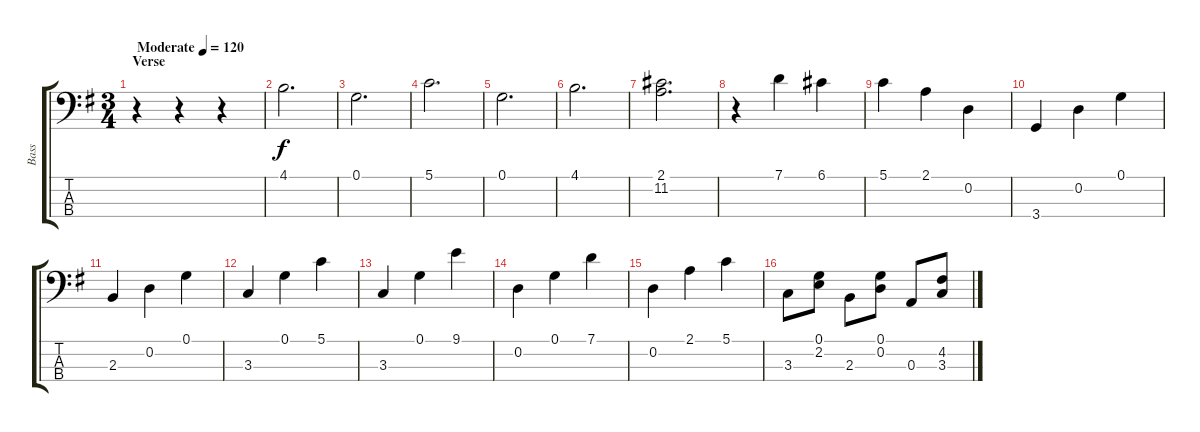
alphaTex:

\track ("Bass" "Bass") {instrument electricbassfinger}
\staff {score tabs}
\tuning (G2 D2 A1 E1) {hide}
\ts (3 4)
\section ("" "Verse")
\tempo (120 "Moderate")
\clef f4
\ks g
r.4{dy f instrument electricbassfinger} r.4 r.4 |
4.1.2{d} |
0.1.2{d} |
5.1.2{d} |
0.1.2{d} |
4.1.2{d} |
(2.1 11.2).2{d} |
r.4 7.1.4 6.1.4 |
5.1.4 2.1.4 0.2.4 |
3.4.4 0.2.4 0.1.4 |
2.3.4 0.2.4 0.1.4 |
3.3.4 0.1.4 5.1.4 |
3.3.4 0.1.4 9.1.4 |
0.2.4 0.1.4 7.1.4 |
0.2.4 2.1.4 5.1.4 |
3.3.8 (0.1 2.2).8 2.3.8 (0.1 0.2).8 0.3.8 (4.2 3.3).8
